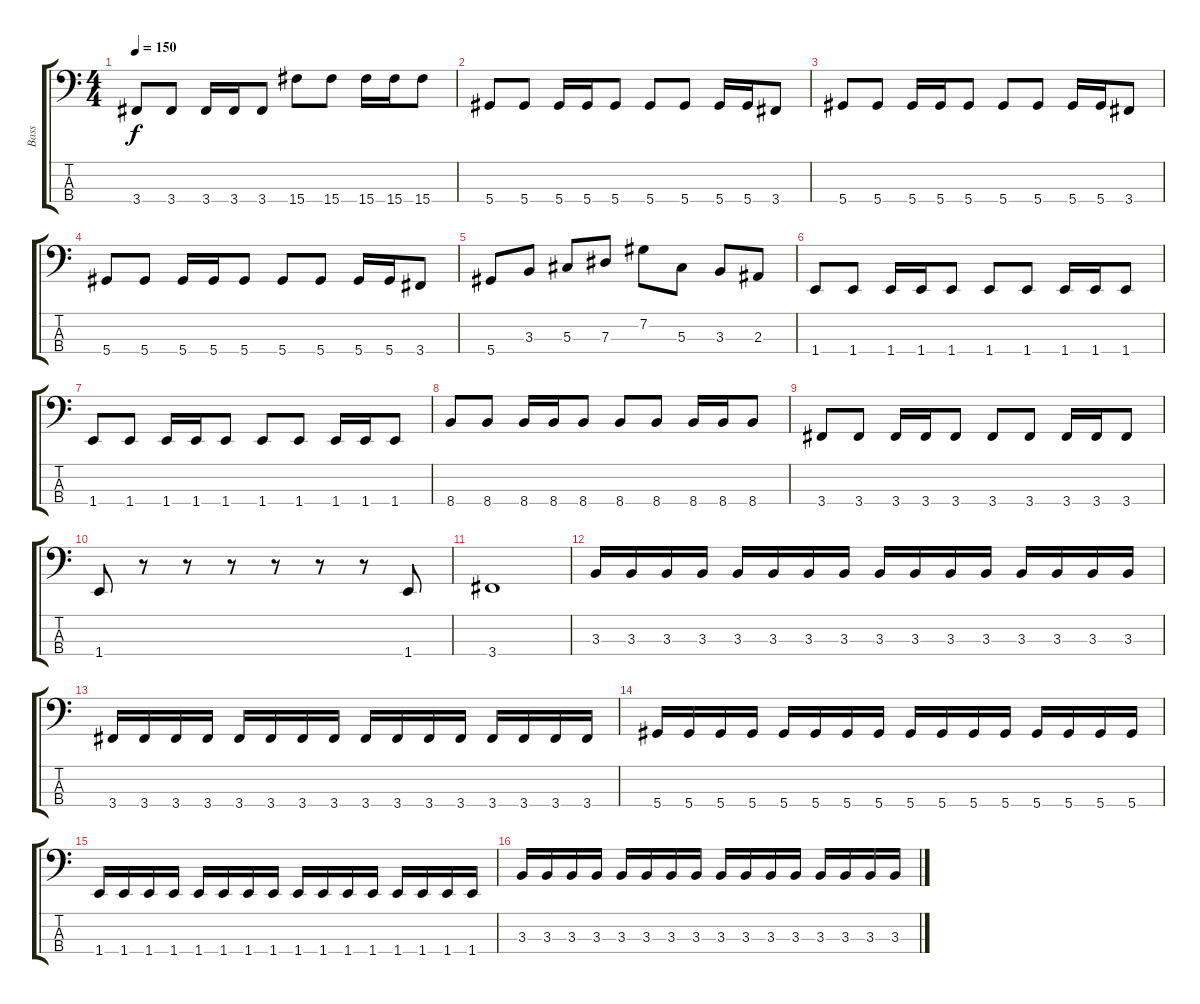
\track ("Bass" "Bass") {instrument electricbassfinger}
\staff {score tabs}
\tuning (Gb2 Db2 Ab1 Eb1) {hide}
\ts (4 4)
\tempo 150
\clef f4
\ks c
3.4.8{dy f} 3.4.8 3.4.16 3.4.16 3.4.8 15.4.8 15.4.8 15.4.16 15.4.16 15.4.8 |
5.4.8 5.4.8 5.4.16 5.4.16 5.4.8 5.4.8 5.4.8 5.4.16 5.4.16 3.4.8 |
5.4.8 5.4.8 5.4.16 5.4.16 5.4.8 5.4.8 5.4.8 5.4.16 5.4.16 3.4.8 |
5.4.8 5.4.8 5.4.16 5.4.16 5.4.8 5.4.8 5.4.8 5.4.16 5.4.16 3.4.8 |
5.4.8 3.3.8 5.3.8 7.3.8 7.2.8 5.3.8 3.3.8 2.3.8 |
1.4.8 1.4.8 1.4.16 1.4.16 1.4.8 1.4.8 1.4.8 1.4.16 1.4.16 1.4.8 |
1.4.8 1.4.8 1.4.16 1.4.16 1.4.8 1.4.8 1.4.8 1.4.16 1.4.16 1.4.8 |
8.4.8 8.4.8 8.4.16 8.4.16 8.4.8 8.4.8 8.4.8 8.4.16 8.4.16 8.4.8 |
3.4.8 3.4.8 3.4.16 3.4.16 3.4.8 3.4.8 3.4.8 3.4.16 3.4.16 3.4.8 |
1.4.8 r.8 r.8 r.8 r.8 r.8 r.8 1.4.8 |
3.4.1 |
3.3.16 3.3.16 3.3.16 3.3.16 3.3.16 3.3.16 3.3.16 3.3.16 3.3.16 3.3.16 3.3.16 3.3.16 3.3.16 3.3.16 3.3.16 3.3.16 |
3.4.16 3.4.16 3.4.16 3.4.16 3.4.16 3.4.16 3.4.16 3.4.16 3.4.16 3.4.16 3.4.16 3.4.16 3.4.16 3.4.16 3.4.16 3.4.16 |
5.4.16 5.4.16 5.4.16 5.4.16 5.4.16 5.4.16 5.4.16 5.4.16 5.4.16 5.4.16 5.4.16 5.4.16 5.4.16 5.4.16 5.4.16 5.4.16 |
1.4.16 1.4.16 1.4.16 1.4.16 1.4.16 1.4.16 1.4.16 1.4.16 1.4.16 1.4.16 1.4.16 1.4.16 1.4.16 1.4.16 1.4.16 1.4.16 |
3.3.16 3.3.16 3.3.16 3.3.16 3.3.16 3.3.16 3.3.16 3.3.16 3.3.16 3.3.16 3.3.16 3.3.16 3.3.16 3.3.16 3.3.16 3.3.16
